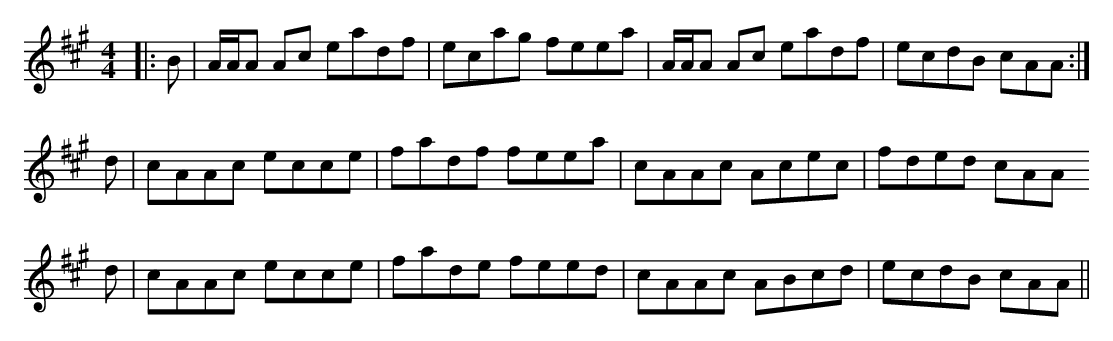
X:1
M:4/4
K:A
|:B|A/A/A Ac eadf|ecag feea|A/A/A Ac eadf|ecdB cAA:|
d|cAAc ecce|fadf feea|cAAc Acec|fded cAA
d|cAAc ecce|fade feed|cAAc ABcd|ecdB cAA||
